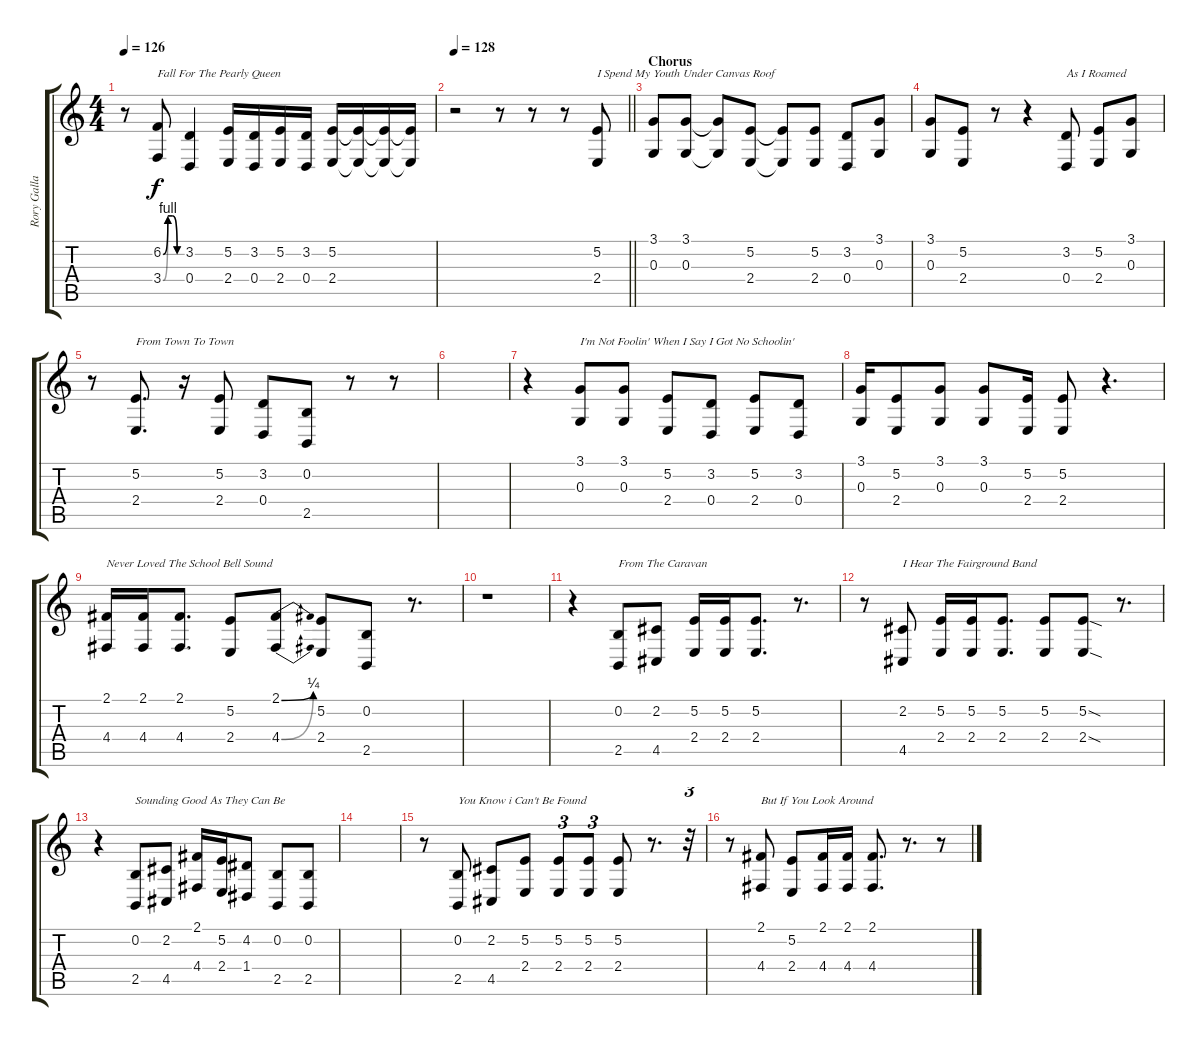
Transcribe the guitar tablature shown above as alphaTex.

\track ("Rory Gallagher Vocals" "Rory Galla") {instrument sopranosax}
\staff {score tabs}
\tuning (E4 B3 G3 D3 A2 E2) {hide}
\ts (4 4)
\tempo 126
\clef g2
\ks c
r.8{dy f} (6.2{be (custom 0 0 15 4 30 4 45 0 60 0)} 3.4{be (custom 0 0 15 4 30 4 45 0 60 0)}).8{txt "Fall For The Pearly Queen"} (3.2 0.4).4 (5.2 2.4).16 (3.2 0.4).16 (5.2 2.4).16 (3.2 0.4).16 (5.2 2.4).16 (5.2{t} 2.4{t}).16 (5.2{t} 2.4{t}).16 (5.2{t} 2.4{t}).16 |
\tempo 128
\barLineRight lightlight
r.2 r.8 r.8 r.8 (5.2 2.4).8{txt "I Spend My Youth Under Canvas Roof"} |
\section ("" "Chorus")
(3.1 0.3).8 (3.1 0.3).8 (3.1{t} 0.3{t}).8 (5.2 2.4).8 (5.2{t} 2.4{t}).8 (5.2 2.4).8 (3.2 0.4).8 (3.1 0.3).8 |
(3.1 0.3).8 (5.2 2.4).8 r.8 r.4 (3.2 0.4).8{txt "As I Roamed"} (5.2 2.4).8 (3.1 0.3).8 |
r.8 (5.2 2.4).8{d txt "From Town To Town"} r.16 (5.2 2.4).8 (3.2 0.4).8 (0.2 2.5).8 r.8 r.8 |
|
r.4 (3.1 0.3).8{txt "I'm Not Foolin' When I Say I Got No Schoolin'"} (3.1 0.3).8 (5.2 2.4).8 (3.2 0.4).8 (5.2 2.4).8 (3.2 0.4).8 |
(3.1 0.3).16 (5.2 2.4).8 (3.1 0.3).8 (3.1 0.3).8 (5.2 2.4).16 (5.2 2.4).8 r.4{d} |
(2.1 4.4).16{txt "Never Loved The School Bell Sound"} (2.1 4.4).16 (2.1 4.4).8{d} (5.2 2.4).8 (2.1{be (bend 0 0 60 1)} 4.4{be (bend 0 0 60 1)}).8 (5.2 2.4).8 (0.2 2.5).8 r.8{d} |
r.1 |
r.4 (0.2 2.5).8{txt "From The Caravan"} (2.2 4.5).8 (5.2 2.4).16 (5.2 2.4).16 (5.2 2.4).8{d} r.8{d} |
r.8 (2.2 4.5).8{txt "I Hear The Fairground Band"} (5.2 2.4).16 (5.2 2.4).16 (5.2 2.4).8{d} (5.2 2.4).8 (5.2{sod} 2.4{sod}).8 r.8{d} |
r.4 (0.2 2.5).8{txt "Sounding Good As They Can Be"} (2.2 4.5).8 (2.1 4.4).16 (5.2 2.4).16 (4.2 1.4).8 (0.2 2.5).8 (0.2 2.5).8 |
|
r.8 (0.2 2.5).8{txt "You Know i Can't Be Found"} (2.2 4.5).8 (5.2 2.4).8 (5.2 2.4).8{tu (3 2)} (5.2 2.4).8{tu (3 2)} (5.2 2.4).8 r.8{d} r.32{tu (3 2)} |
r.8 (2.1 4.4).8{txt "But If You Look Around"} (5.2 2.4).8 (2.1 4.4).16 (2.1 4.4).16 (2.1 4.4).8{d} r.8{d} r.8
